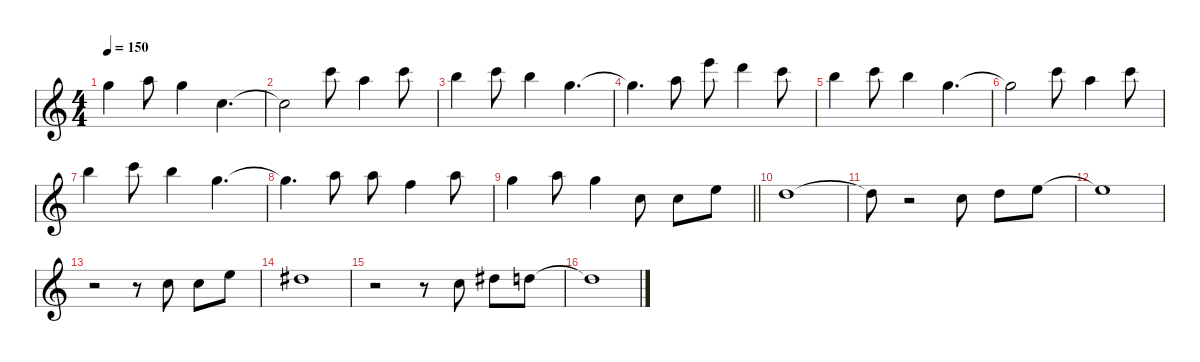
\defaultSystemsLayout 4
\hideDynamics
\bracketExtendMode nobrackets
\singleTrackTrackNamePolicy hidden
\multiTrackTrackNamePolicy hidden
\firstSystemTrackNameMode fullname
\firstSystemTrackNameOrientation horizontal
\otherSystemsTrackNameOrientation horizontal
\track ("Track 6" "gl.") {instrument glockenspiel}
\staff {score}
\tuning (E4 B3 G3 D3 A2 E2)
\ts (4 4)
\tempo 150
\clef g2
\ks c
15.1.4{dy f beam Down} 17.1.8{beam Down} 15.1.4{beam Down} 17.3.4{d beam Down} |
17.3{t}.2{beam Down} 20.1.8{beam Down} 17.1.4{beam Down} 20.1.8{beam Down} |
19.1.4{beam Down} 20.1.8{beam Down} 19.1.4{beam Down} 20.2.4{d beam Down} |
20.2{t}.4{d beam Down} 22.2.8{beam Down} 24.1.8{beam Down} 22.1.4{beam Down} 20.1.8{beam Down} |
19.1.4{beam Down} 20.1.8{beam Down} 19.1.4{beam Down} 20.2.4{d beam Down} |
20.2{t}.2{beam Down} 20.1.8{beam Down} 17.1.4{beam Down} 20.1.8{beam Down} |
19.1.4{beam Down} 20.1.8{beam Down} 19.1.4{beam Down} 20.2.4{d beam Down} |
20.2{t}.4{d beam Down} 17.1.8{beam Down} 17.1.8{beam Down} 18.2.4{beam Down} 17.1.8{beam Down} |
\barLineRight lightlight
15.1.4{beam Down} 17.1.8{beam Down} 15.1.4{beam Down} 17.3.8{beam Down} 17.3.8{beam Down} 17.2.8{beam Down} |
15.2.1{beam Down} |
15.2{t}.8{beam Down} r.2{beam Down} 13.2.8{beam Down} 15.2.8{beam Down} 12.1.8{beam Down} |
12.1{t}.1{beam Down} |
r.2{beam Down} r.8{beam Down} 13.2.8{beam Down} 13.2.8{beam Down} 12.1.8{beam Down} |
11.1{acc #}.1{beam Down} |
r.2{beam Down} r.8{beam Down} 13.2.8{beam Down} 11.1{acc #}.8{beam Down} 10.1.8{beam Down} |
10.1{t}.1{beam Down}
